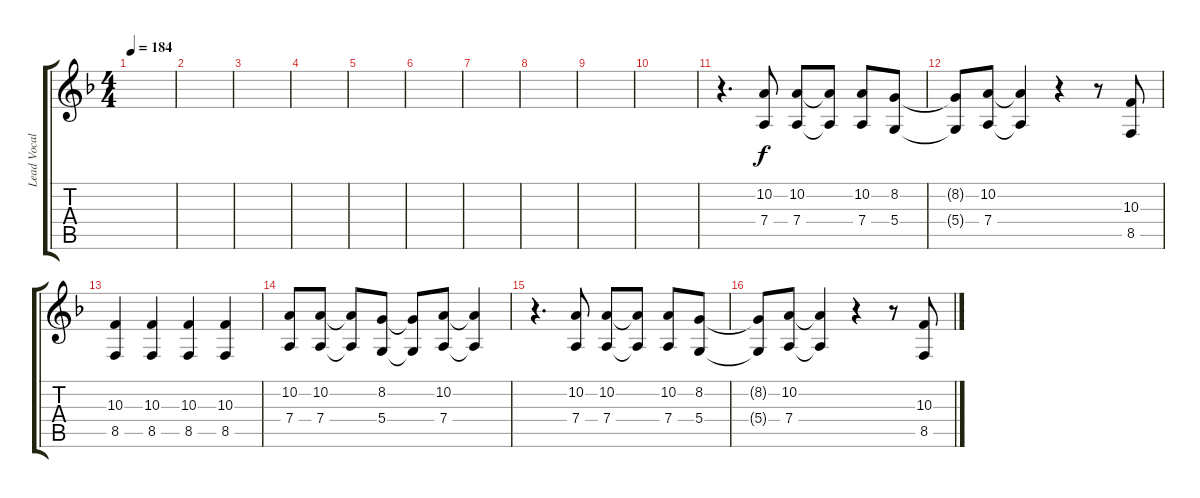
\track ("Lead Vocals" "Lead Vocal") {instrument tenorsax}
\staff {score tabs}
\tuning (E4 B3 G3 D3 A2 E2) {hide}
\ts (4 4)
\tempo 184
\clef g2
\ks f
|
|
|
|
|
|
|
|
|
|
r.4{d} (10.2 7.4).8 (10.2 7.4).8 (10.2{t} 7.4{t}).8 (10.2 7.4).8 (8.2 5.4).8 |
(8.2{t} 5.4{t}).8 (10.2 7.4).8 (10.2{t} 7.4{t}).4 r.4 r.8 (10.3 8.5).8 |
(10.3 8.5).4 (10.3 8.5).4 (10.3 8.5).4 (10.3 8.5).4 |
(10.2 7.4).8 (10.2 7.4).8 (10.2{t} 7.4{t}).8 (8.2 5.4).8 (8.2{t} 5.4{t}).8 (10.2 7.4).8 (10.2{t} 7.4{t}).4 |
r.4{d} (10.2 7.4).8 (10.2 7.4).8 (10.2{t} 7.4{t}).8 (10.2 7.4).8 (8.2 5.4).8 |
(8.2{t} 5.4{t}).8 (10.2 7.4).8 (10.2{t} 7.4{t}).4 r.4 r.8 (10.3 8.5).8
